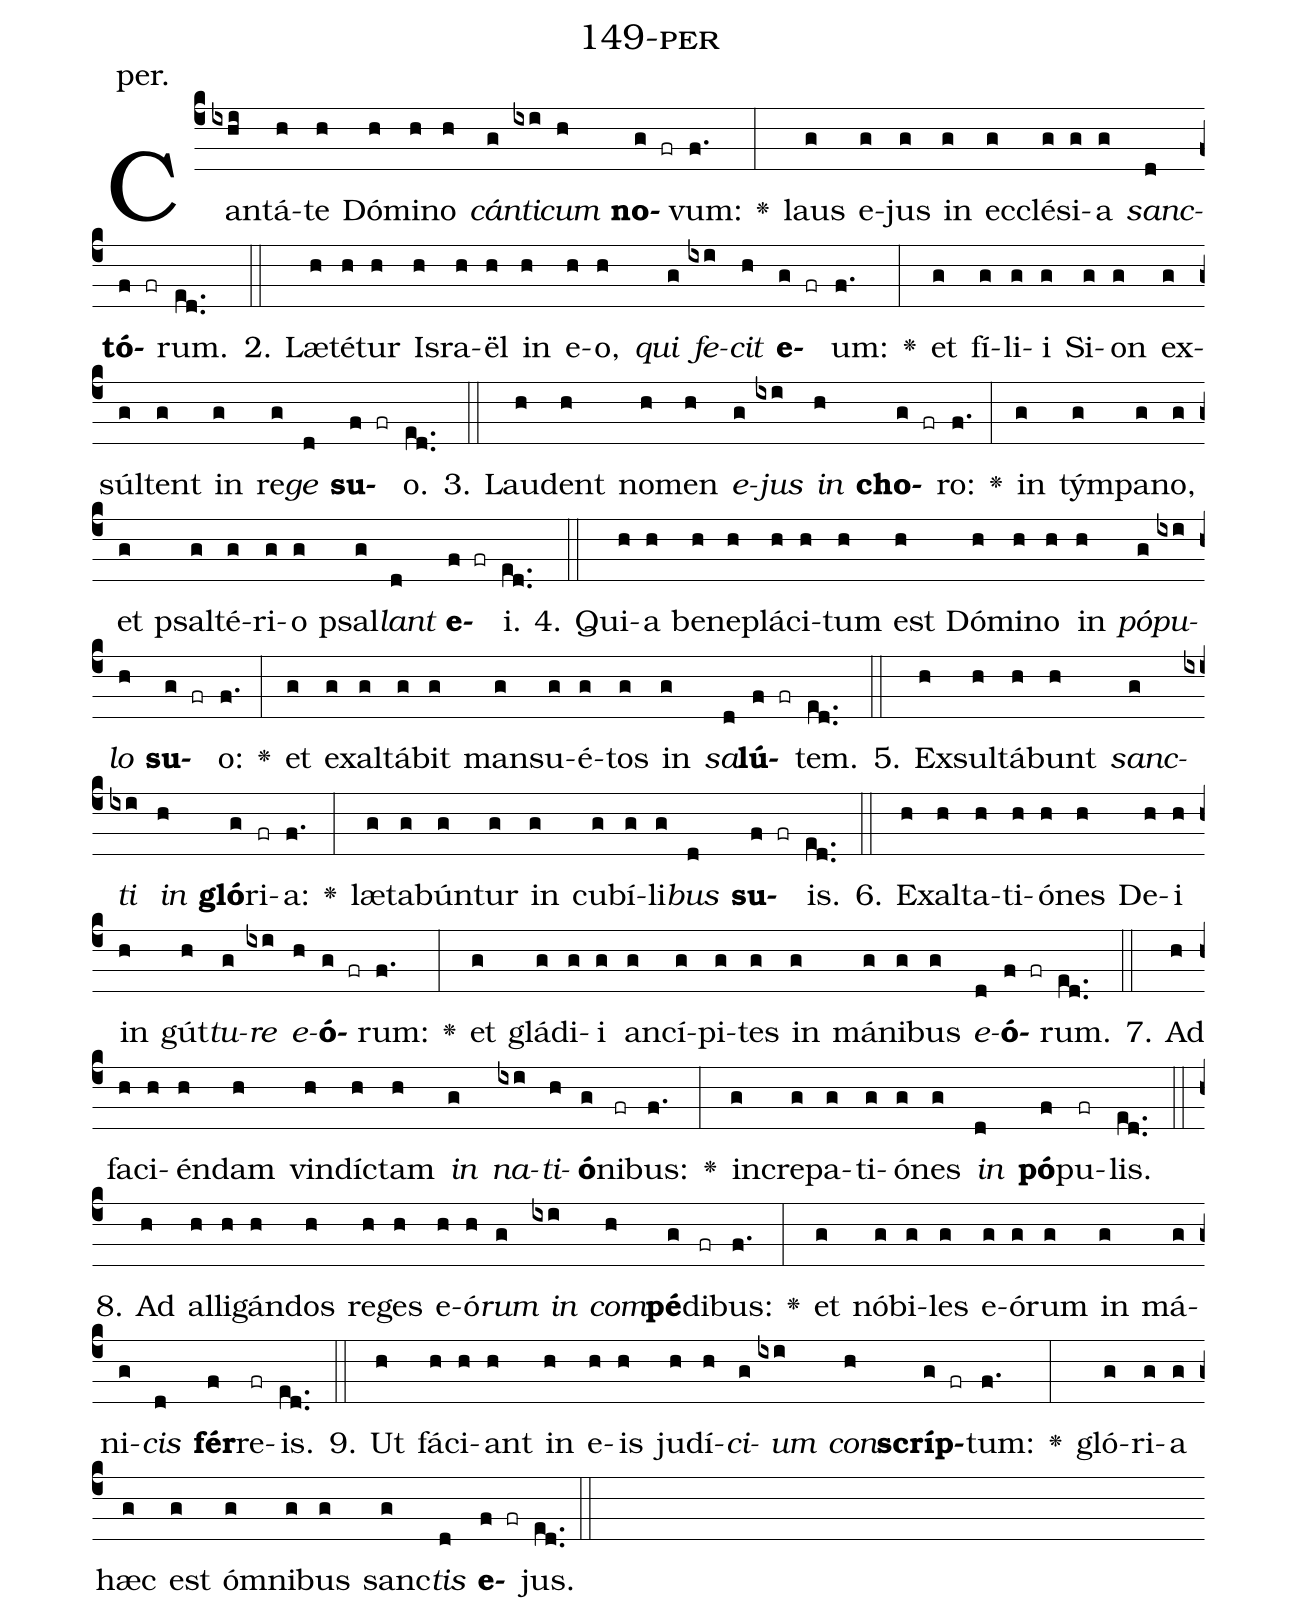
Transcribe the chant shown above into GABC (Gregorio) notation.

name: 149-per;
annotation: per.;
%%
(c4)Can(ixhi)tá(h)te(h) Dó(h)mi(h)no(h) <i>cán</i>(g)<i>ti</i>(ixi)<i>cum</i>(h) <b>no</b>(g fr)vum:(f.) <v>\greheightstar</v>(:) laus(g) e(g)jus(g) in(g) ec(g)clé(g)si(g)a(g) <i>sanc</i>(d)<b>tó</b>(f fr)rum.(ed..) (::)
2. Læ(h)té(h)tur(h) Is(h)ra(h)ël(h) in(h) e(h)o,(h) <i>qui</i>(g) <i>fe</i>(ixi)<i>cit</i>(h) <b>e</b>(g fr)um:(f.) <v>\greheightstar</v>(:) et(g) fí(g)li(g)i(g) Si(g)on(g) ex(g)súl(g)tent(g) in(g) re(g)<i>ge</i>(d) <b>su</b>(f fr)o.(ed..) (::)
3. Lau(h)dent(h) no(h)men(h) <i>e</i>(g)<i>jus</i>(ixi) <i>in</i>(h) <b>cho</b>(g fr)ro:(f.) <v>\greheightstar</v>(:) in(g) tým(g)pa(g)no,(g) et(g) psal(g)té(g)ri(g)o(g) psal(g)<i>lant</i>(d) <b>e</b>(f fr)i.(ed..) (::)
4. Qui(h)a(h) be(h)ne(h)plá(h)ci(h)tum(h) est(h) Dó(h)mi(h)no(h) in(h) <i>pó</i>(g)<i>pu</i>(ixi)<i>lo</i>(h) <b>su</b>(g fr)o:(f.) <v>\greheightstar</v>(:) et(g) ex(g)al(g)tá(g)bit(g) man(g)su(g)é(g)tos(g) in(g) <i>sa</i>(d)<b>lú</b>(f fr)tem.(ed..) (::)
5. Ex(h)sul(h)tá(h)bunt(h) <i>sanc</i>(g)<i>ti</i>(ixi) <i>in</i>(h) <b>gló</b>(g)ri(fr)a:(f.) <v>\greheightstar</v>(:) læ(g)ta(g)bún(g)tur(g) in(g) cu(g)bí(g)li(g)<i>bus</i>(d) <b>su</b>(f fr)is.(ed..) (::)
6. Ex(h)al(h)ta(h)ti(h)ó(h)nes(h) De(h)i(h) in(h) gút(h)<i>tu</i>(g)<i>re</i>(ixi) <i>e</i>(h)<b>ó</b>(g fr)rum:(f.) <v>\greheightstar</v>(:) et(g) glá(g)di(g)i(g) an(g)cí(g)pi(g)tes(g) in(g) má(g)ni(g)bus(g) <i>e</i>(d)<b>ó</b>(f fr)rum.(ed..) (::)
7. Ad(h) fa(h)ci(h)én(h)dam(h) vin(h)díc(h)tam(h) <i>in</i>(g) <i>na</i>(ixi)<i>ti</i>(h)<b>ó</b>(g)ni(fr)bus:(f.) <v>\greheightstar</v>(:) in(g)cre(g)pa(g)ti(g)ó(g)nes(g) <i>in</i>(d) <b>pó</b>(f)pu(fr)lis.(ed..) (::)
8. Ad(h) al(h)li(h)gán(h)dos(h) re(h)ges(h) e(h)ó(h)<i>rum</i>(g) <i>in</i>(ixi) <i>com</i>(h)<b>pé</b>(g)di(fr)bus:(f.) <v>\greheightstar</v>(:) et(g) nó(g)bi(g)les(g) e(g)ó(g)rum(g) in(g) má(g)ni(g)<i>cis</i>(d) <b>fér</b>(f)re(fr)is.(ed..) (::)
9. Ut(h) fá(h)ci(h)ant(h) in(h) e(h)is(h) ju(h)dí(h)<i>ci</i>(g)<i>um</i>(ixi) <i>con</i>(h)<b>scríp</b>(g fr)tum:(f.) <v>\greheightstar</v>(:) gló(g)ri(g)a(g) hæc(g) est(g) óm(g)ni(g)bus(g) sanc(g)<i>tis</i>(d) <b>e</b>(f fr)jus.(ed..) (::)
